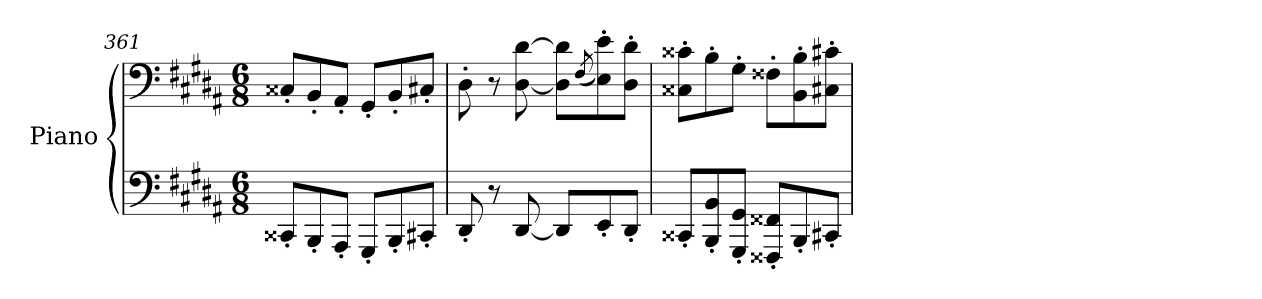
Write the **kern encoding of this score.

**kern	**kern
*part1	*part1
*staff2	*staff1
*I"Piano	*
*I'Pno.	*
*clefF4	*clefF4
*k[f#c#g#d#a#]	*k[f#c#g#d#a#]
*M6/8	*M6/8
=361	=361
8CC##X'/L	8C##X'/L
8BBB'/	8BB'/
8AAA#'/J	8AA#'/J
8GGG#'/L	8GG#'/L
8BBB'/	8BB'/
8CC#X'/J	8C#X'/J
!!LO:LB:g=z
=362	=362
8DD#'/	8D#'\
8r	8r
[8DD#/	[8D#\ [8d#\
8DD#/L]	8D#\] 8d#\]L
.	(8qF#/
8EE'/	8E\' 8e\')
8DD#'/J	8D#\' 8d#\'J
=363	=363
8CC##X'/L	8C##X\' 8c##X\'L
8BBB/' 8BB/'	8B'\
8GGG#/' 8GG#/'J	8G#'\J
8FFF##X/' 8FF##X/'L	8F##X'\L
8BBB'/	8BB\' 8B\'
8CC#X'/J	8C#X\' 8c#X\'J
=	=
*-	*-
